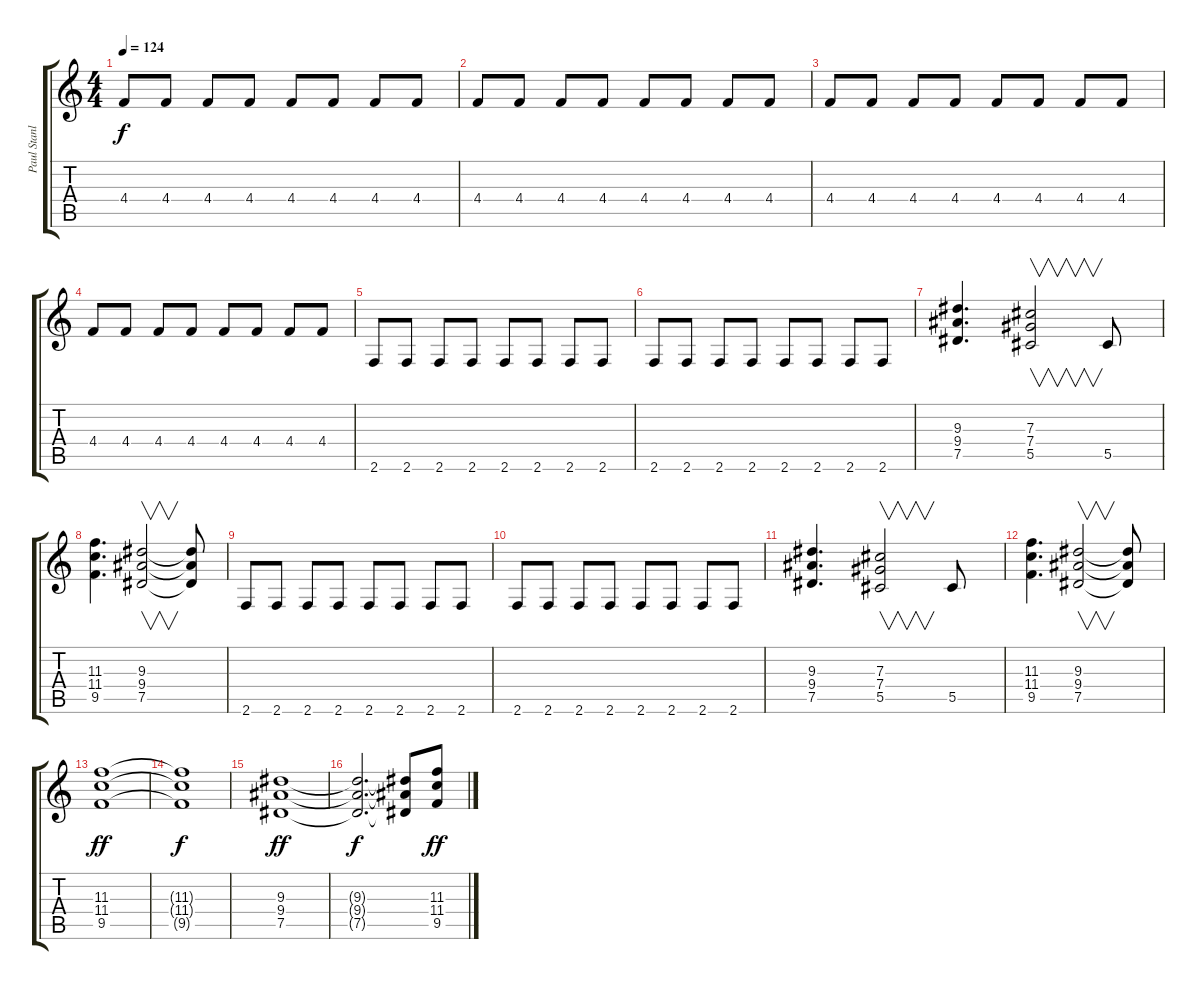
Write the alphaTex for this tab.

\track ("Paul Stanley" "Paul Stanl") {instrument distortionguitar}
\staff {score tabs}
\tuning (Eb4 Bb3 Gb3 Db3 Ab2 Eb2) {hide}
\ts (4 4)
\tempo 124
\clef g2
\ks c
4.4.8{dy f instrument distortionguitar} 4.4.8 4.4.8 4.4.8 4.4.8 4.4.8 4.4.8 4.4.8 |
4.4.8 4.4.8 4.4.8 4.4.8 4.4.8 4.4.8 4.4.8 4.4.8 |
4.4.8 4.4.8 4.4.8 4.4.8 4.4.8 4.4.8 4.4.8 4.4.8 |
4.4.8 4.4.8 4.4.8 4.4.8 4.4.8 4.4.8 4.4.8 4.4.8 |
2.6.8 2.6.8 2.6.8 2.6.8 2.6.8 2.6.8 2.6.8 2.6.8 |
2.6.8 2.6.8 2.6.8 2.6.8 2.6.8 2.6.8 2.6.8 2.6.8 |
(9.3 9.4 7.5).4{d} (7.3 7.4 5.5).2{v} 5.5.8 |
(11.3 11.4 9.5).4{d} (9.3 9.4 7.5).2{v} (9.3{t} 9.4{t} 7.5{t}).8 |
2.6.8 2.6.8 2.6.8 2.6.8 2.6.8 2.6.8 2.6.8 2.6.8 |
2.6.8 2.6.8 2.6.8 2.6.8 2.6.8 2.6.8 2.6.8 2.6.8 |
(9.3 9.4 7.5).4{d} (7.3 7.4 5.5).2{v} 5.5.8 |
(11.3 11.4 9.5).4{d} (9.3 9.4 7.5).2{v} (9.3{t} 9.4{t} 7.5{t}).8 |
(11.3 11.4 9.5).1{dy ff} |
(11.3{t} 11.4{t} 9.5{t}).1{dy f} |
(9.3 9.4 7.5).1{dy ff} |
(9.3{t} 9.4{t} 7.5{t}).2{d dy f} (9.3{t} 9.4{t} 7.5{t}).8 (11.3 11.4 9.5).8{dy ff}
